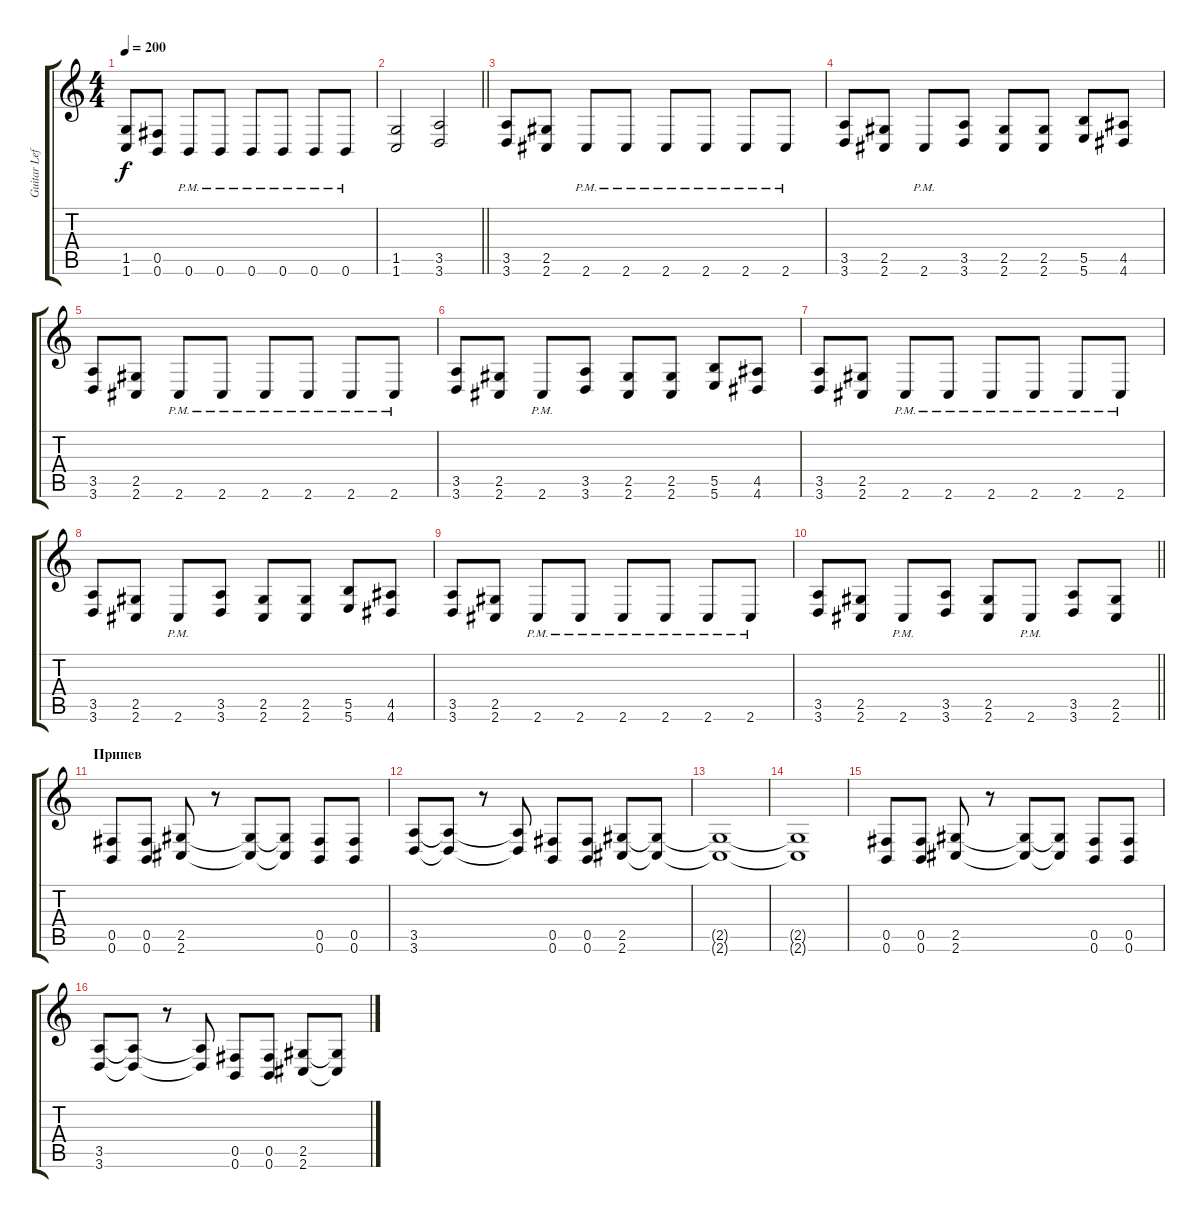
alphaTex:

\track ("Guitar Left" "Guitar Lef") {instrument distortionguitar}
\staff {score tabs}
\tuning (Db4 Ab3 E3 B2 Gb2 B1) {hide}
\ts (4 4)
\tempo 200
\clef g2
\ks c
(1.5 1.6).8{dy f} (0.5 0.6).8 0.6{pm}.8 0.6{pm}.8 0.6{pm}.8 0.6{pm}.8 0.6{pm}.8 0.6{pm}.8 |
\barLineRight lightlight
(1.5 1.6).2 (3.5 3.6).2 |
(3.5 3.6).8 (2.5 2.6).8 2.6{pm}.8 2.6{pm}.8 2.6{pm}.8 2.6{pm}.8 2.6{pm}.8 2.6{pm}.8 |
(3.5 3.6).8 (2.5 2.6).8 2.6{pm}.8 (3.5 3.6).8 (2.5 2.6).8 (2.5 2.6).8 (5.5 5.6).8 (4.5 4.6).8 |
(3.5 3.6).8 (2.5 2.6).8 2.6{pm}.8 2.6{pm}.8 2.6{pm}.8 2.6{pm}.8 2.6{pm}.8 2.6{pm}.8 |
(3.5 3.6).8 (2.5 2.6).8 2.6{pm}.8 (3.5 3.6).8 (2.5 2.6).8 (2.5 2.6).8 (5.5 5.6).8 (4.5 4.6).8 |
(3.5 3.6).8 (2.5 2.6).8 2.6{pm}.8 2.6{pm}.8 2.6{pm}.8 2.6{pm}.8 2.6{pm}.8 2.6{pm}.8 |
(3.5 3.6).8 (2.5 2.6).8 2.6{pm}.8 (3.5 3.6).8 (2.5 2.6).8 (2.5 2.6).8 (5.5 5.6).8 (4.5 4.6).8 |
(3.5 3.6).8 (2.5 2.6).8 2.6{pm}.8 2.6{pm}.8 2.6{pm}.8 2.6{pm}.8 2.6{pm}.8 2.6{pm}.8 |
\barLineRight lightlight
(3.5 3.6).8 (2.5 2.6).8 2.6{pm}.8 (3.5 3.6).8 (2.5 2.6).8 2.6{pm}.8 (3.5 3.6).8 (2.5 2.6).8 |
\section ("" "Припев")
(0.5 0.6).8 (0.5 0.6).8 (2.5 2.6).8 r.8 (2.5{t} 2.6{t}).8 (2.5{t} 2.6{t}).8 (0.5 0.6).8 (0.5 0.6).8 |
(3.5 3.6).8 (3.5{t} 3.6{t}).8 r.8 (3.5{t} 3.6{t}).8 (0.5 0.6).8 (0.5 0.6).8 (2.5 2.6).8 (2.5{t} 2.6{t}).8 |
(2.5{t} 2.6{t}).1 |
(2.5{t} 2.6{t}).1 |
(0.5 0.6).8 (0.5 0.6).8 (2.5 2.6).8 r.8 (2.5{t} 2.6{t}).8 (2.5{t} 2.6{t}).8 (0.5 0.6).8 (0.5 0.6).8 |
(3.5 3.6).8 (3.5{t} 3.6{t}).8 r.8 (3.5{t} 3.6{t}).8 (0.5 0.6).8 (0.5 0.6).8 (2.5 2.6).8 (2.5{t} 2.6{t}).8
